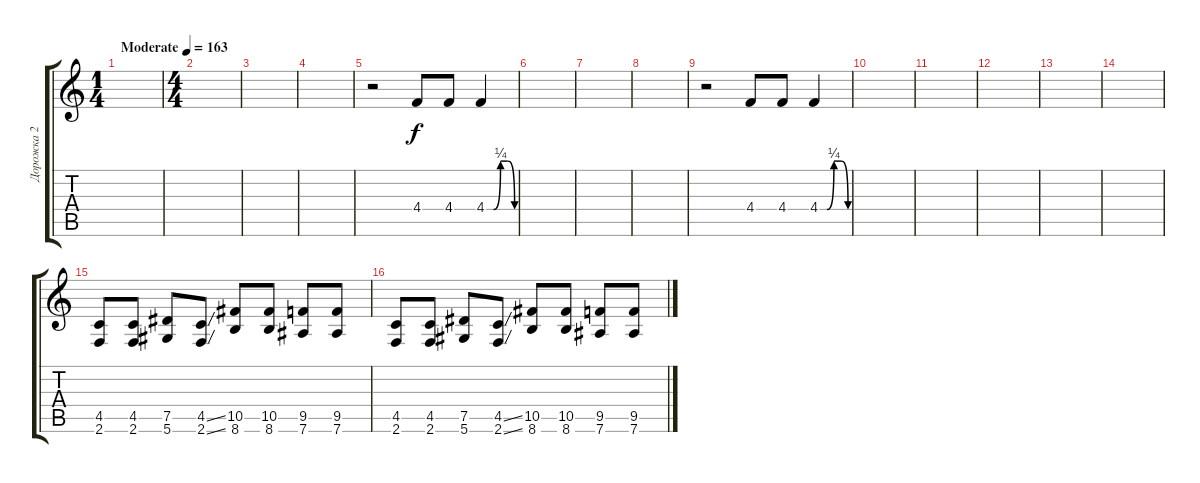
\track ("Дорожка 2" "Дорожка 2") {instrument distortionguitar}
\staff {score tabs}
\tuning (Eb4 Bb3 Gb3 Db3 Ab2 Eb2) {hide}
\ts (1 4)
\tempo (163 "Moderate")
\clef g2
\ks c
|
\ts (4 4)
|
|
|
r.2 4.4.8 4.4.8 4.4{be (custom 0 0 15 0 30 1 45 1 60 0)}.4 |
|
|
|
r.2 4.4.8 4.4.8 4.4{be (custom 0 0 15 0 30 1 45 1 60 0)}.4 |
|
|
|
|
|
(4.5 2.6).8 (4.5 2.6).8 (7.5 5.6).8 (4.5{ss} 2.6{ss}).8 (10.5 8.6).8 (10.5 8.6).8 (9.5 7.6).8 (9.5 7.6).8 |
(4.5 2.6).8 (4.5 2.6).8 (7.5 5.6).8 (4.5{ss} 2.6{ss}).8 (10.5 8.6).8 (10.5 8.6).8 (9.5 7.6).8 (9.5 7.6).8
